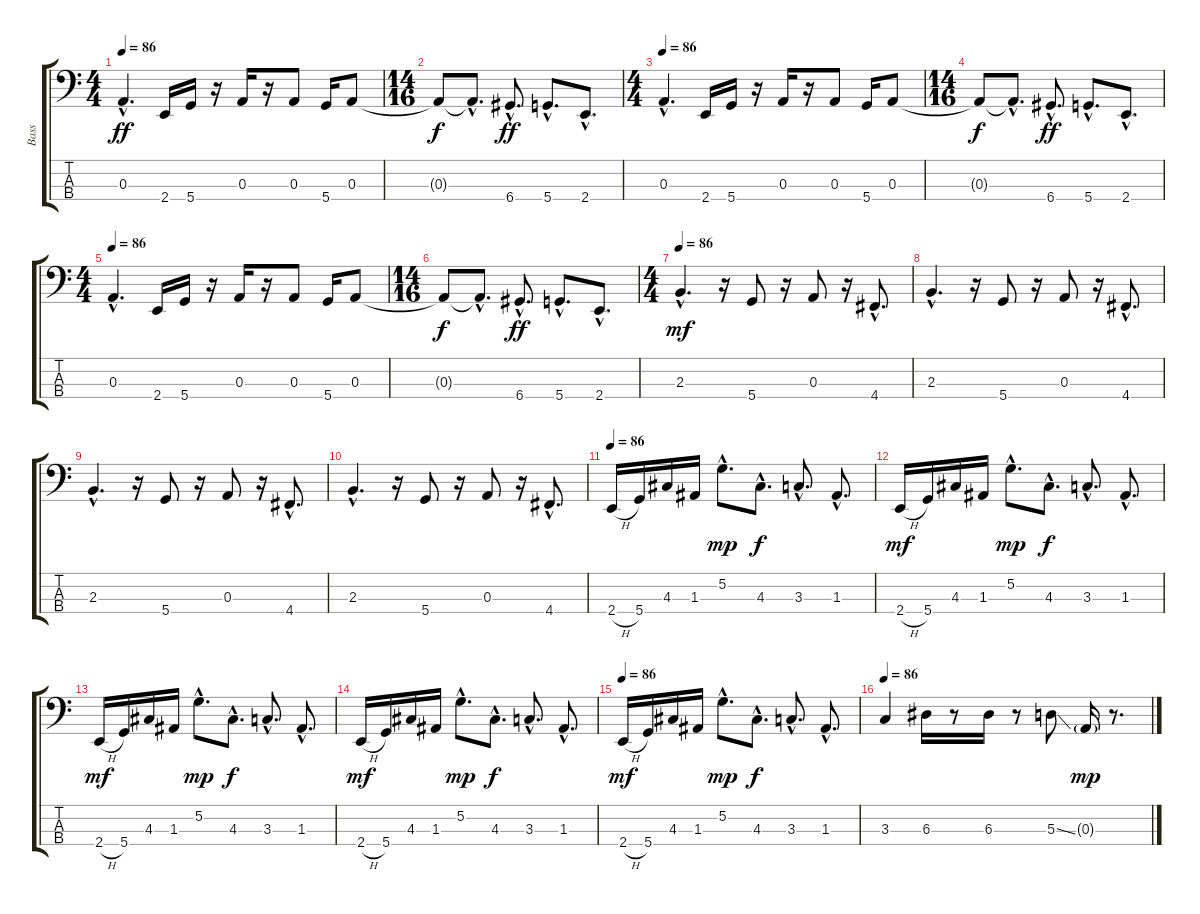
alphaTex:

\track ("Bass" "Bass") {instrument electricbassfinger}
\staff {score tabs}
\tuning (G2 D2 A1 D1) {hide}
\ts (4 4)
\tempo 86
\clef f4
\ks c
0.3{hac}.4{d dy ff} 2.4.16 5.4.16 r.16 0.3.16 r.16 0.3.8 5.4.16 0.3.8 |
\ts (14 16)
0.3{t}.8{dy f} 0.3{hac t}.8{d} 6.4{hac}.8{d dy ff} 5.4{hac}.8{d} 2.4{hac}.8{d} |
\ts (4 4)
\tempo 86
0.3{hac}.4{d} 2.4.16 5.4.16 r.16 0.3.16 r.16 0.3.8 5.4.16 0.3.8 |
\ts (14 16)
0.3{t}.8{dy f} 0.3{hac t}.8{d} 6.4{hac}.8{d dy ff} 5.4{hac}.8{d} 2.4{hac}.8{d} |
\ts (4 4)
\tempo 86
0.3{hac}.4{d} 2.4.16 5.4.16 r.16 0.3.16 r.16 0.3.8 5.4.16 0.3.8 |
\ts (14 16)
0.3{t}.8{dy f} 0.3{hac t}.8{d} 6.4{hac}.8{d dy ff} 5.4{hac}.8{d} 2.4{hac}.8{d} |
\ts (4 4)
\tempo 86
2.3{hac}.4{d dy mf} r.16 5.4.8 r.16 0.3.8 r.16 4.4{hac}.8{d} |
2.3{hac}.4{d} r.16 5.4.8 r.16 0.3.8 r.16 4.4{hac}.8{d} |
2.3{hac}.4{d} r.16 5.4.8 r.16 0.3.8 r.16 4.4{hac}.8{d} |
2.3{hac}.4{d} r.16 5.4.8 r.16 0.3.8 r.16 4.4{hac}.8{d} |
\tempo 86
2.4{h}.16 5.4.16 4.3.16 1.3.16 5.2{hac}.8{d dy mp} 4.3{hac}.8{d dy f} 3.3{hac}.8{d} 1.3{hac}.8{d} |
2.4{h}.16{dy mf} 5.4.16 4.3.16 1.3.16 5.2{hac}.8{d dy mp} 4.3{hac}.8{d dy f} 3.3{hac}.8{d} 1.3{hac}.8{d} |
2.4{h}.16{dy mf} 5.4.16 4.3.16 1.3.16 5.2{hac}.8{d dy mp} 4.3{hac}.8{d dy f} 3.3{hac}.8{d} 1.3{hac}.8{d} |
2.4{h}.16{dy mf} 5.4.16 4.3.16 1.3.16 5.2{hac}.8{d dy mp} 4.3{hac}.8{d dy f} 3.3{hac}.8{d} 1.3{hac}.8{d} |
\tempo 86
2.4{h}.16{dy mf} 5.4.16 4.3.16 1.3.16 5.2{hac}.8{d dy mp} 4.3{hac}.8{d dy f} 3.3{hac}.8{d} 1.3{hac}.8{d} |
\tempo 86
3.3.4 6.3.16 r.8 6.3.16 r.8 5.3{ss}.8 0.3{g}.16{dy mp} r.8{d}
